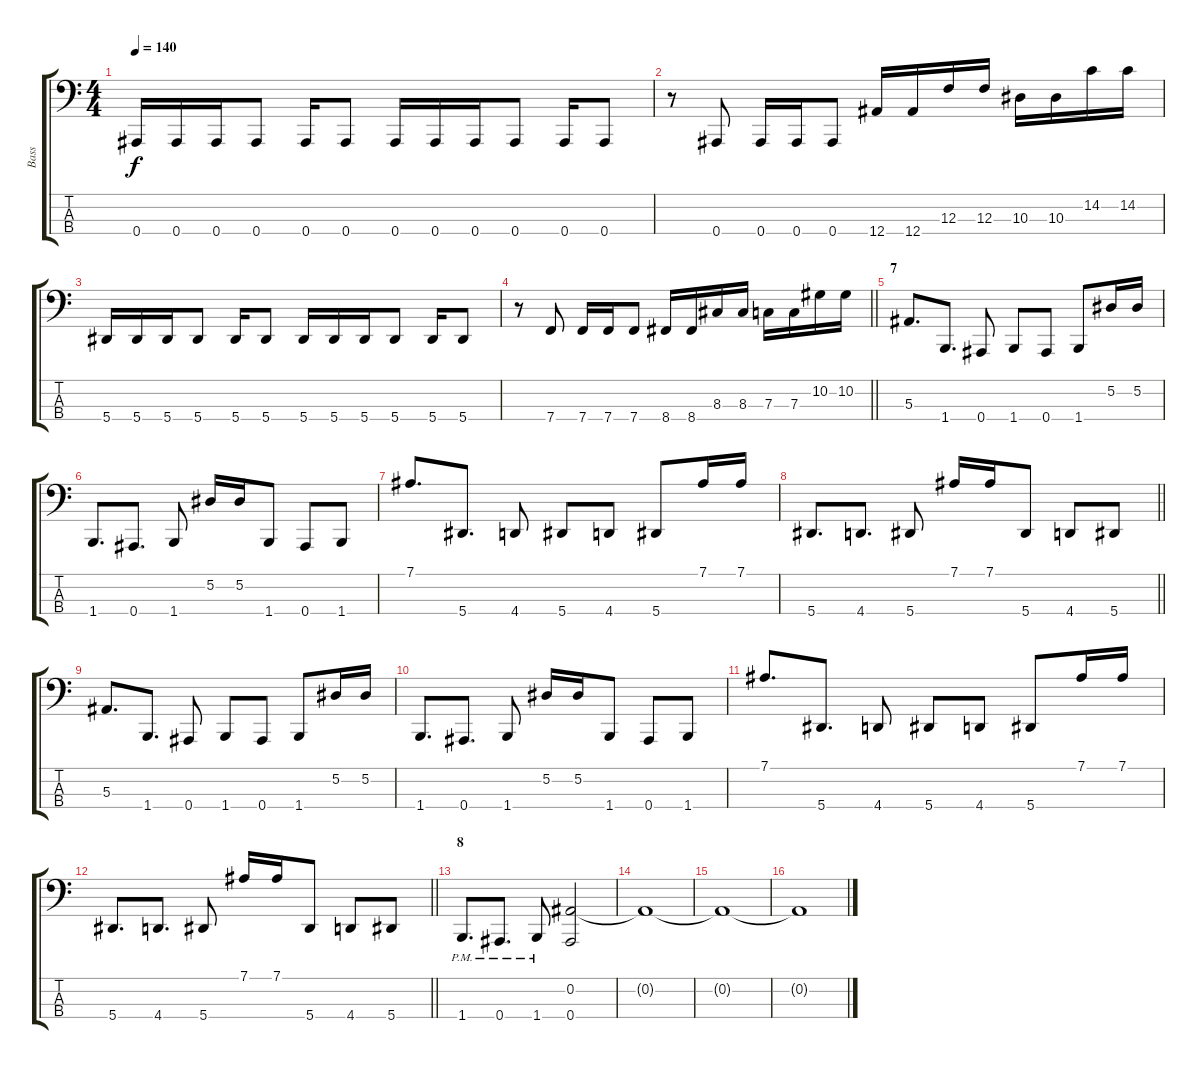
\track ("Bass" "Bass") {instrument electricbasspick}
\staff {score tabs}
\tuning (Eb2 Bb1 F1 Bb0) {hide}
\ts (4 4)
\tempo 140
\clef f4
\ks c
0.4.16{dy f} 0.4.16 0.4.16 0.4.8 0.4.16 0.4.8 0.4.16 0.4.16 0.4.16 0.4.8 0.4.16 0.4.8 |
r.8 0.4.8 0.4.16 0.4.16 0.4.8 12.4.16 12.4.16 12.3.16 12.3.16 10.3.16 10.3.16 14.2.16 14.2.16 |
5.4.16 5.4.16 5.4.16 5.4.8 5.4.16 5.4.8 5.4.16 5.4.16 5.4.16 5.4.8 5.4.16 5.4.8 |
\barLineRight lightlight
r.8 7.4.8 7.4.16 7.4.16 7.4.8 8.4.16 8.4.16 8.3.16 8.3.16 7.3.16 7.3.16 10.2.16 10.2.16 |
\section ("" "7")
5.3.8{d} 1.4.8{d} 0.4.8 1.4.8 0.4.8 1.4.8 5.2.16 5.2.16 |
1.4.8{d} 0.4.8{d} 1.4.8 5.2.16 5.2.16 1.4.8 0.4.8 1.4.8 |
7.1.8{d} 5.4.8{d} 4.4.8 5.4.8 4.4.8 5.4.8 7.1.16 7.1.16 |
\barLineRight lightlight
5.4.8{d} 4.4.8{d} 5.4.8 7.1.16 7.1.16 5.4.8 4.4.8 5.4.8 |
5.3.8{d} 1.4.8{d} 0.4.8 1.4.8 0.4.8 1.4.8 5.2.16 5.2.16 |
1.4.8{d} 0.4.8{d} 1.4.8 5.2.16 5.2.16 1.4.8 0.4.8 1.4.8 |
7.1.8{d} 5.4.8{d} 4.4.8 5.4.8 4.4.8 5.4.8 7.1.16 7.1.16 |
\barLineRight lightlight
5.4.8{d} 4.4.8{d} 5.4.8 7.1.16 7.1.16 5.4.8 4.4.8 5.4.8 |
\section ("" "8")
1.4{pm}.8{d} 0.4{pm}.8{d} 1.4{pm}.8 (0.2 0.4).2 |
0.2{t}.1 |
0.2{t}.1 |
0.2{t}.1
